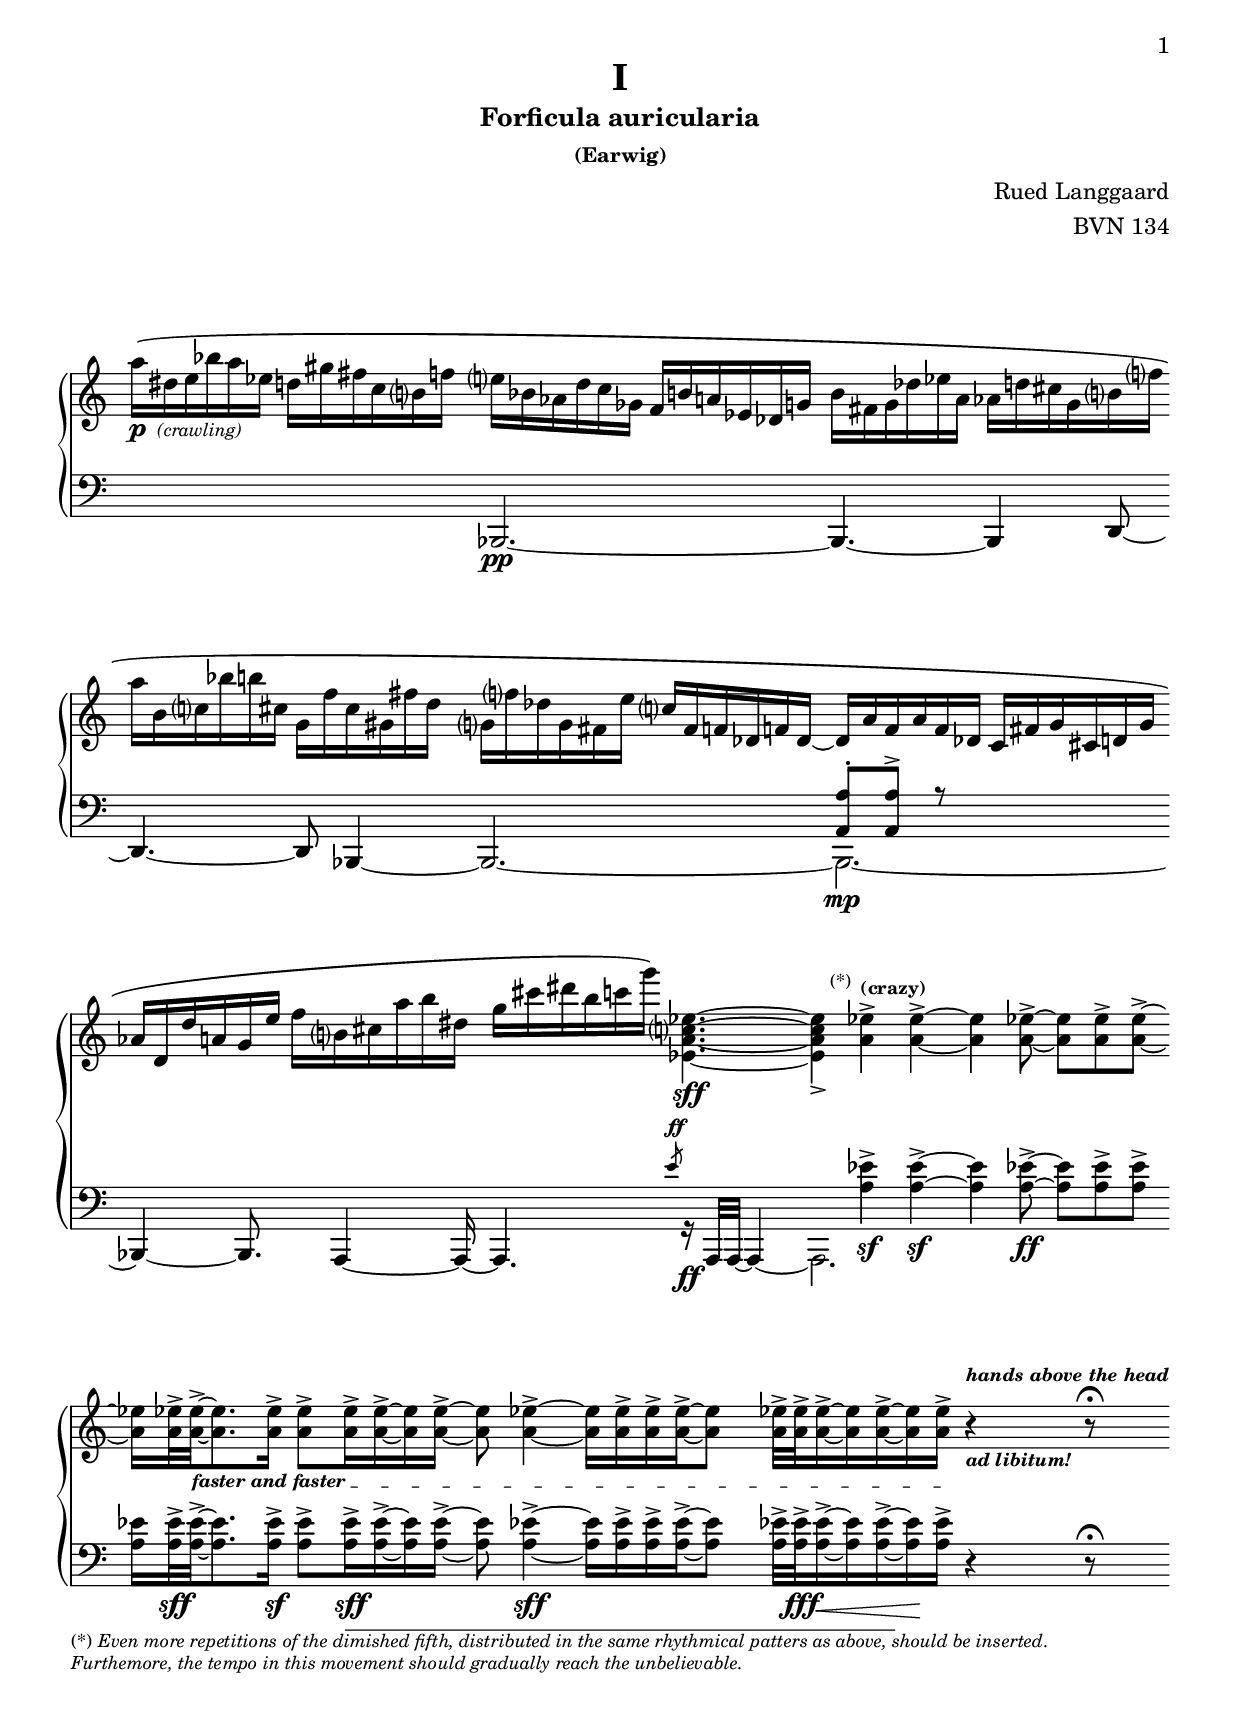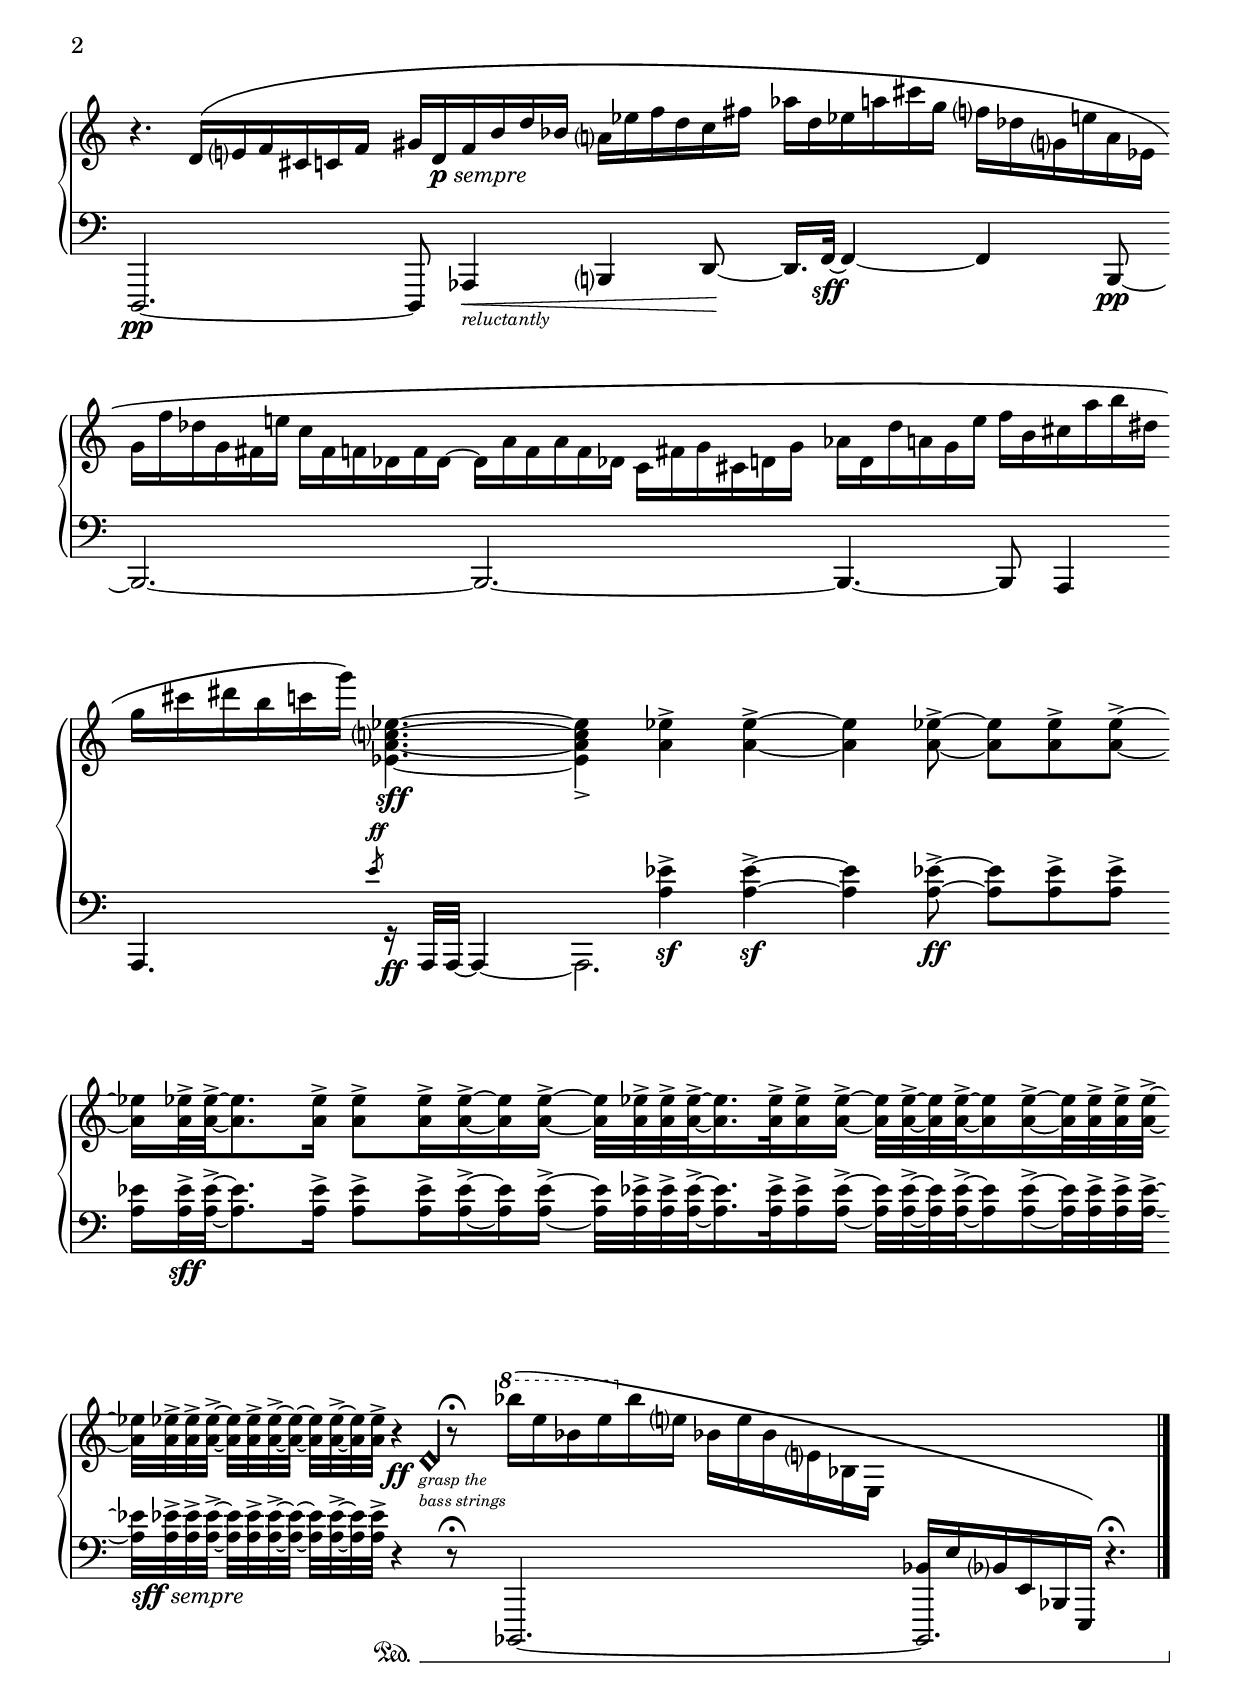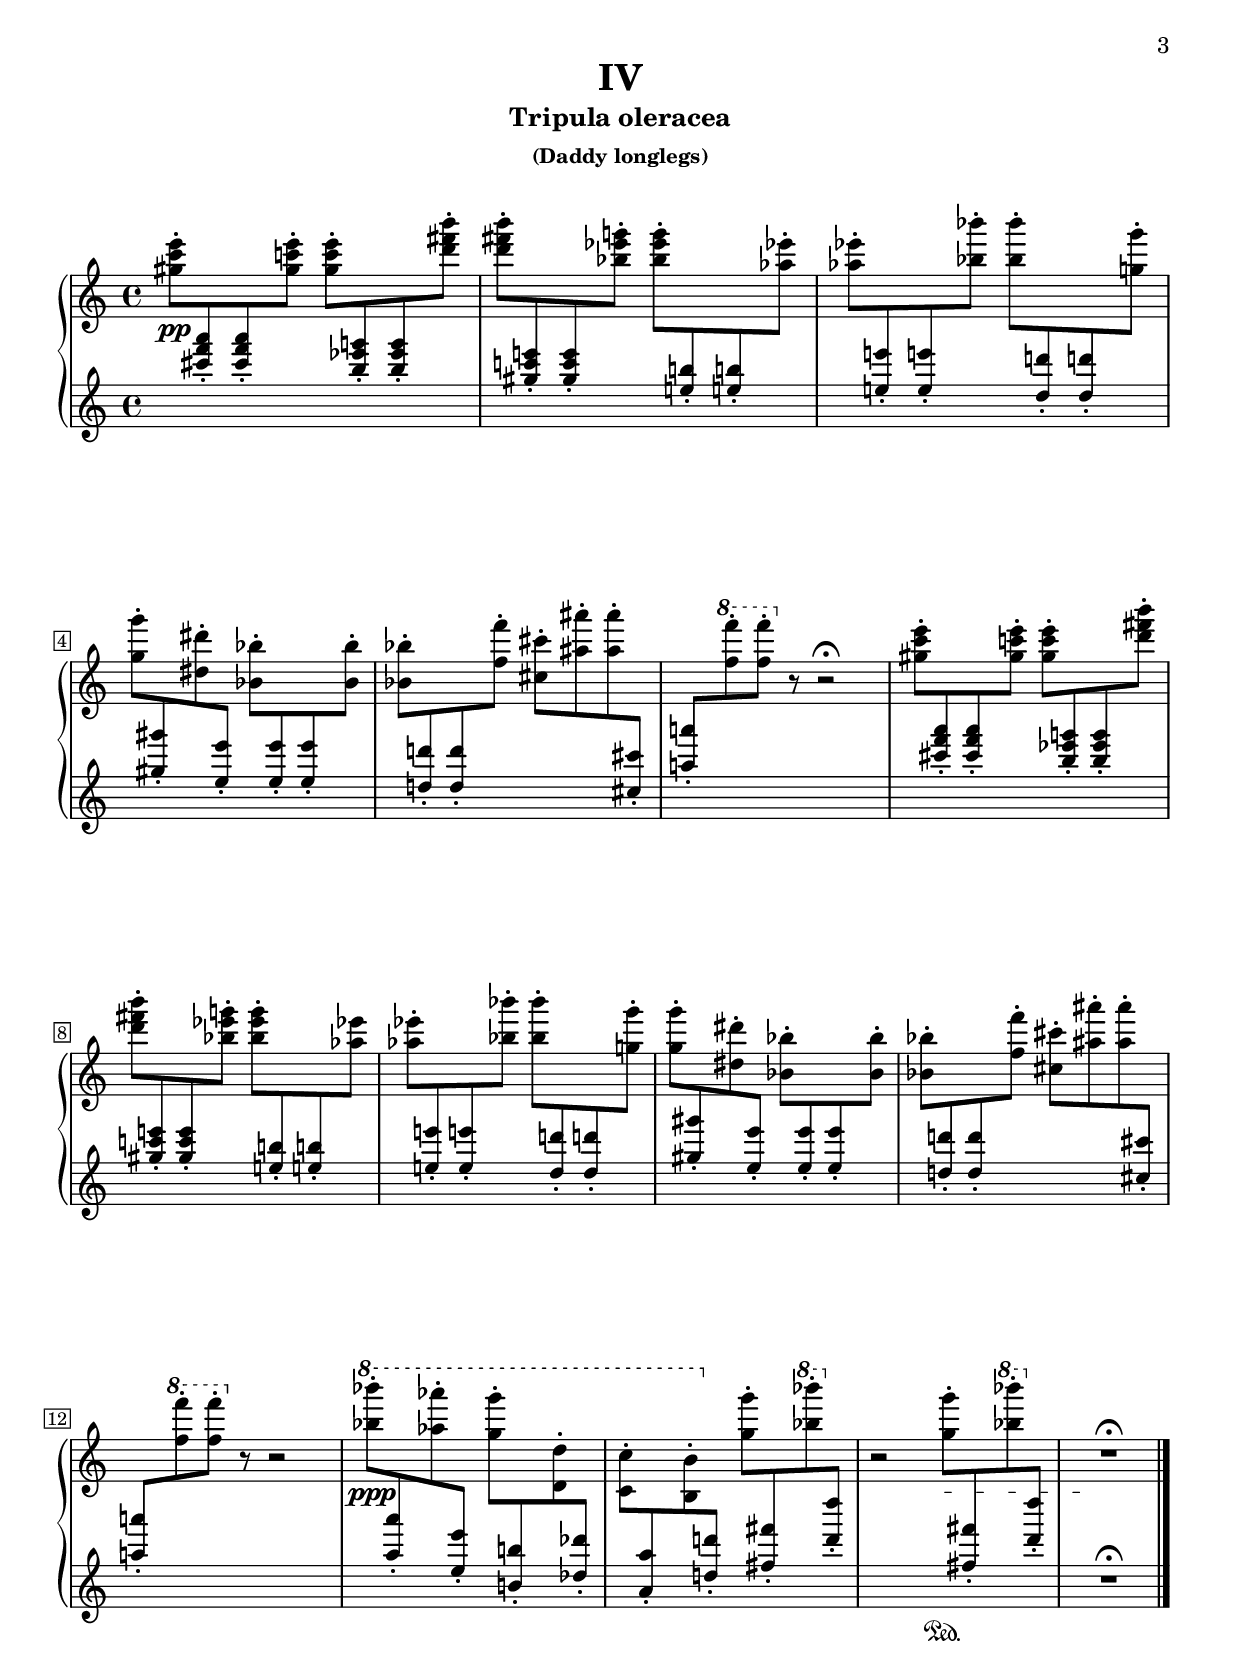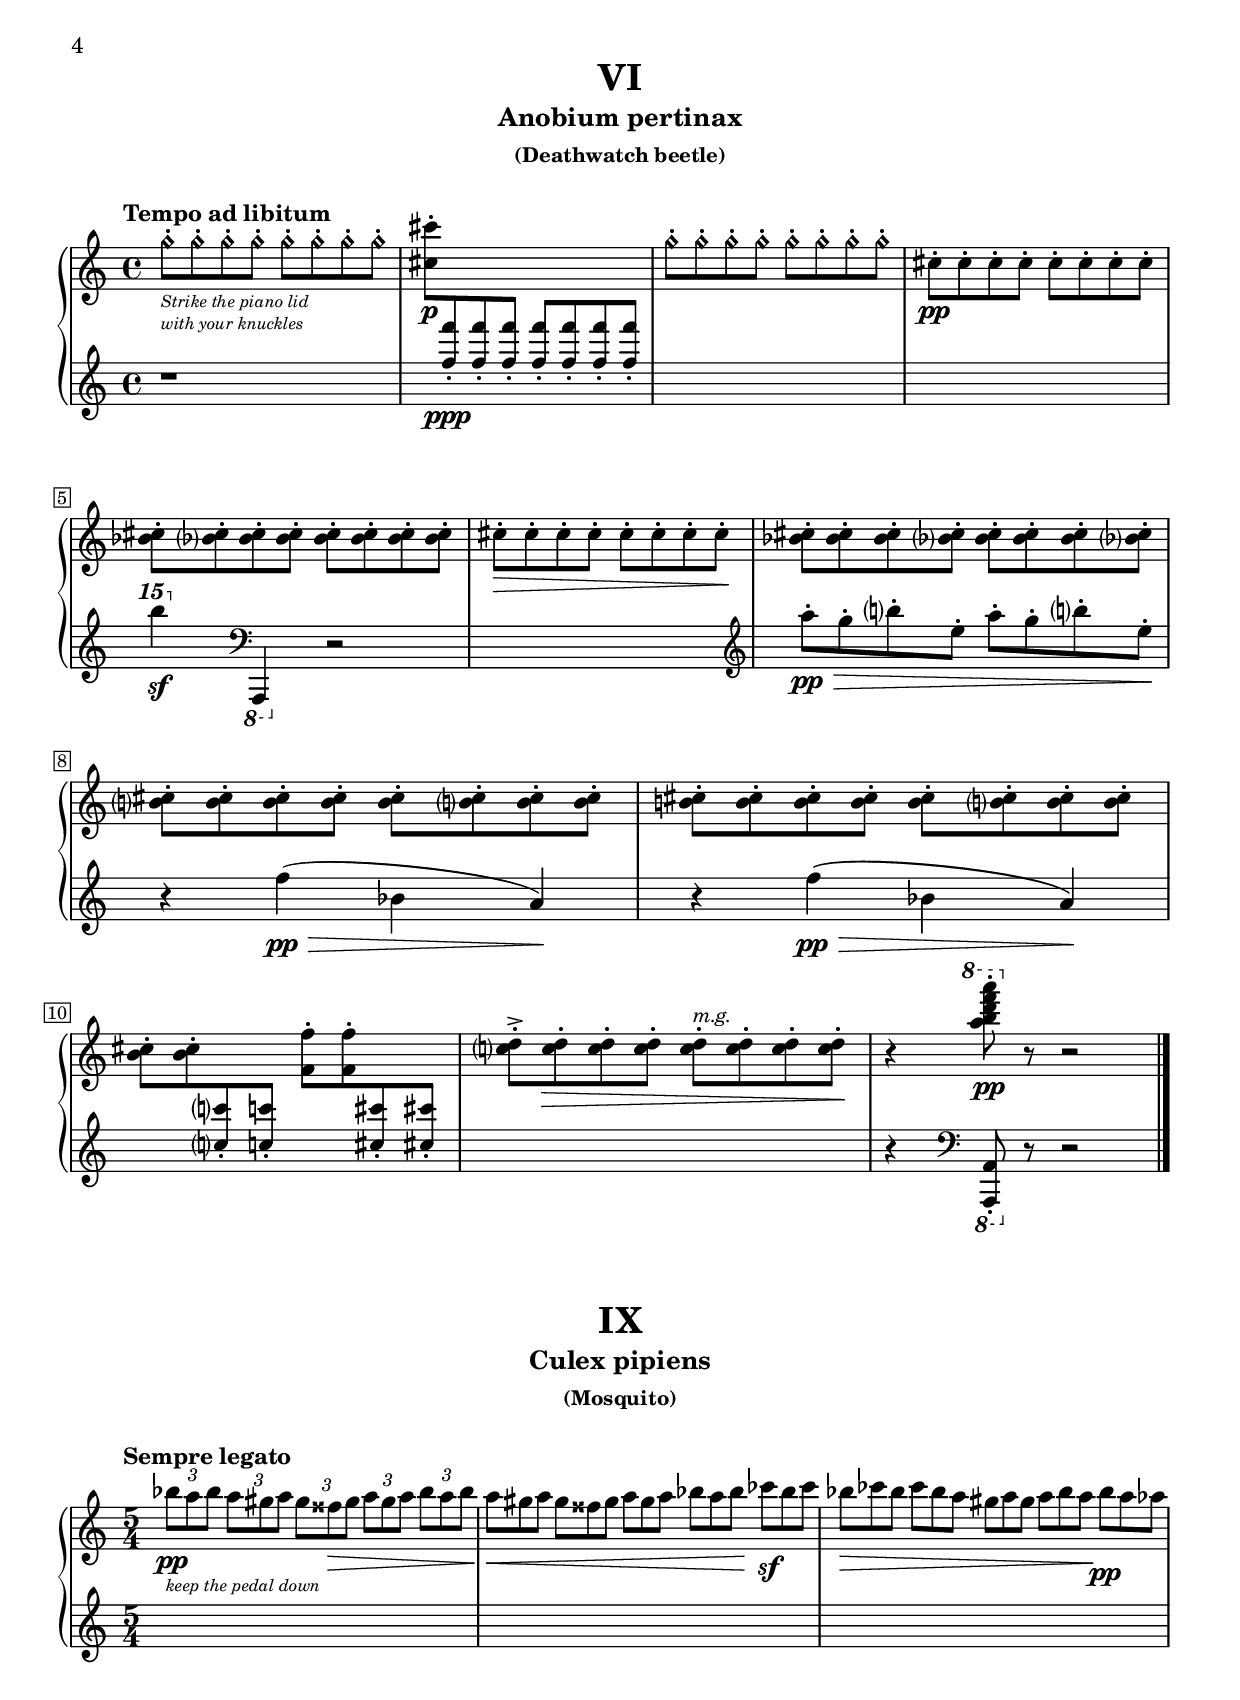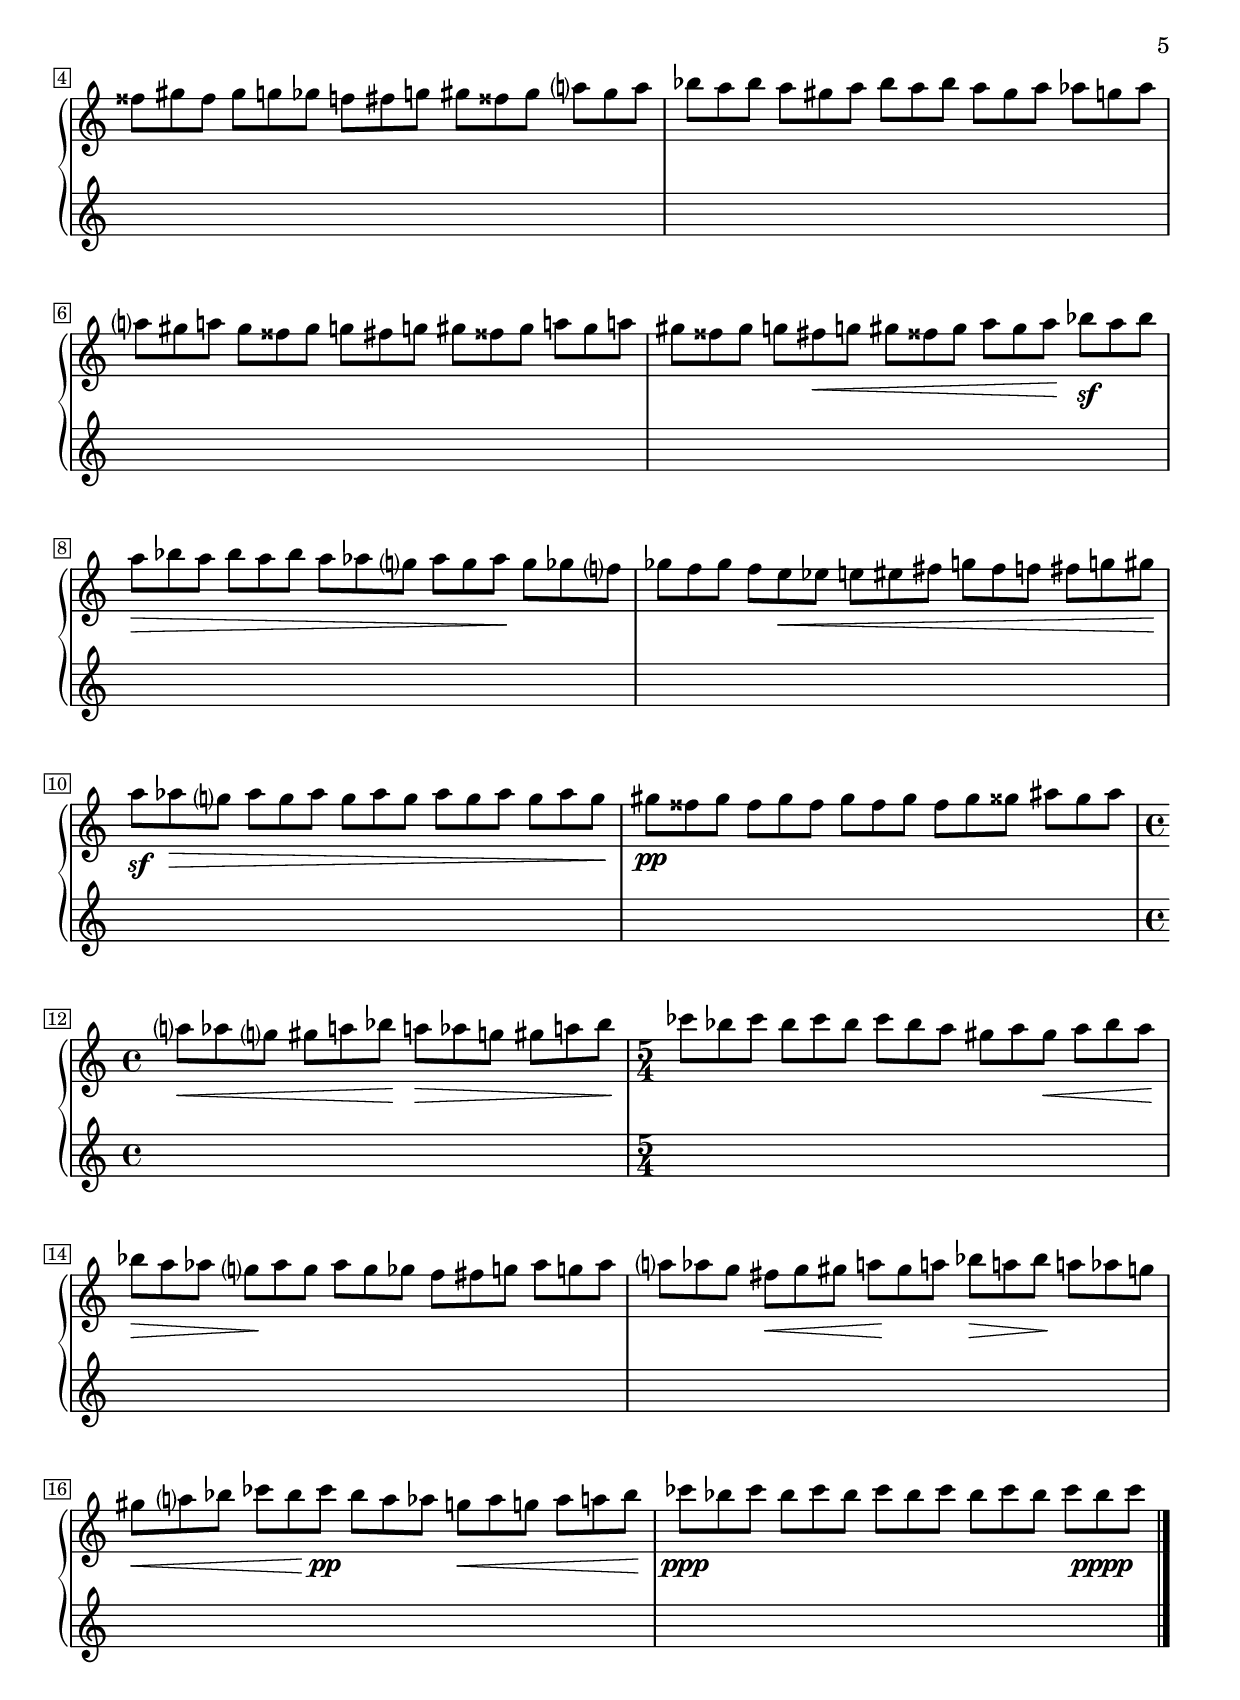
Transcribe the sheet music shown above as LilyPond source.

\version "2.23.10"

#(ly:set-option 'relative-includes #t)

\header {
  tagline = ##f
}

\paper {
  indent = 0.0
  line-width = 18.6\cm
  top-margin = 10\mm
  bottom-margin = 10\mm
  first-page-number = 0
  print-all-headers = ##t
  ragged-bottom = ##f
}

\bookpart {
  \header {
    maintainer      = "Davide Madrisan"
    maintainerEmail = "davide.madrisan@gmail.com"
  }

  \include "./header.ily"
  \header {
    title = ##f
    composer = ##f
  }

  \markup {
    \fill-line {
      \center-column {
        \null\null\null\null\null\null\null\null
        \null\null\null\null\null\null\null\null
        \line { \abs-fontsize #38 \bold "Rued Langgaard" }
	\null\null\null
        \line { \abs-fontsize #36 \bold "Insektarium" }
	\null\null
	\line { \abs-fontsize #22 \bold "9 Puzzle Pictures, for solo piano" }
	\null\null\null
        \line { \abs-fontsize #24 \bold "BVN 134" }
        \null\null\null\null\null\null
        \null\null\null\null\null\null
        \fill-line { \abs-fontsize #11 "Transcribed and Engraved by Davide Madrisan" }
        \fill-line { \abs-fontsize #9 \typewriter "https://github.com/madrisan/open-scores/" }
        \null
        \fill-line {
          \abs-fontsize #8 "Based on the partition displayed in the Youtube video https://youtu.be/8RF4LMxJ088"
        }
      }
    }
  }
}

\version "2.23.10"

Global = {
   \key c \major
   \time 3/4
   \override Score.Footnote.annotation-line = ##f
   \override Score.BarLine.transparent = ##t
   \override Score.SpanBar.transparent = ##t
   \set Staff.pedalSustainStyle = #'mixed
}

fasterandfaster = {
   \override TextSpanner.bound-details.left.text = \markup {
      \tiny \bold { "faster and faster " }
   }
}

Upper = \relative c'' {
   \clef treble
   %1
   | a'16[\(-\markup { \dynamic p { \tiny \italic " (crawling)" } }
     dis, e bes' a ees]
     d![ gis fis c b f'!]
   | e[ bes aes d c ges]
     f[ b! a! ees des g ]
   | \stemDown
     b[ fis g des' ees a,]
     aes[ d! cis g b f'!]
   | a[ b, c! bes' b! cis,]
     g[ f' cis gis fis' d]
   %5
   | g,![f'! des g, fis e' ]
     \stemUp
     c[ fis, f! des f! des]~
   | des[ a' f a f des]
     c[ fis g cis, d! g]
   | aes[ d, d' a! g e']
     \stemDown
     f[ b, cis a' b dis,]
   | g[ cis dis b c g']\)
     <ees,, a c ees>4.~\sff
   | <ees a c ees>4_>
     \footnote \markup \tiny "(*)" #'(-0.8 . 3) \markup \tiny \wordwrap {
       (*) \italic {
         "Even more repetitions of the dimished fifth, distributed in the same rhythmical patters as above, should be inserted."
	 \general-align #Y #-1.6
         "Furthemore, the tempo in this movement should gradually reach the unbelievable."
       }
     } Stem
     <a ees'>4^>^\markup \tiny \bold { "(crazy)" }
     <a ees'>4^>~
   %10
   | <a ees'>4
     <a ees'>8~->
     <a ees'>[ <a ees'>-> <a ees'>->~]
   | <a ees'>16[ <a ees'>32->\fasterandfaster
     <a ees'>->~_\startTextSpan
     <a ees'>8. <a ees'>16->]
     <a ees'>8->[ <a ees'>16-> <a ees'>16->~ <a ees'>16 <a ees'>16->]~
   | <a ees'>8 <a ees'>4->~ <a ees'>16[ <a ees'>16-> <a ees'>16-> <a ees'>16->~ <a ees'>8]
   | <a ees'>32->[ <a ees'>32-> <a ees'>16->~ <a ees'>16 <a ees'>16~-> <a ees'>16 <a ees'>16->]_\stopTextSpan
     r4^\markup \tiny \italic \bold { hands above the head }_\markup \tiny \italic \bold { "ad libitum!" }
     r8\fermata
   \break
   | r4. \stemUp d,16\([ e f cis c! f]
   %15
   | gis[ d-\markup { \dynamic p \italic sempre } f b d bes] \stemDown a[ ees' f d c fis]
   | aes[ d, ees a! cis g] f[ des g, e'! a, ees]
   | g[ f' des g, fis e'!] c[fis, f! des f des~]
   | des[ a' f a f des] c[fis g cis, d! g]
   | aes[ d, d' a! g e']
     \stemDown
     f[ b, cis a' b dis,]
   %20
   | g[ cis dis b c g']\)
     <ees,, a c ees>4.~\sff
   | <ees a c ees>4_>
     <a ees'>4^> <a ees'>4^>~
   | <a ees'>4
     <a ees'>8~->
     <a ees'>[ <a ees'>-> <a ees'>->~]
   | <a ees'>16[ <a ees'>32->
     <a ees'>->~
     <a ees'>8. <a ees'>16->]
     <a ees'>8->[ <a ees'>16-> <a ees'>16->~ <a ees'>16 <a ees'>16->]~
   | <a ees'>32[ <a ees'>32-> <a ees'>32-> <a ees'>32->~ <a ees'>16. <a ees'>32-> <a ees'>16-> <a ees'>16->]~
     <a ees'>32[ <a ees'>32->~ <a ees'>32 <a ees'>32->~ <a ees'>16 <a ees'>16->~ <a ees'>32 <a ees'>32-> <a ees'>32-> <a ees'>32->]~
   %25
   | <a ees'>32[ <a ees'>32-> <a ees'>32-> <a ees'>32->]~
     <a ees'>32[ <a ees'>32-> <a ees'>32->~ <a ees'>32]~
     <a ees'>32[ <a ees'>32->~ <a ees'>32 <a ees'>32->]
     << { b4\rest\ff b8\rest\fermata }
       \\ { s8
            \stemUp
            \magnifyMusic 1.5 {
	      \once \override Stem #'length = #8
              d,4\harmonic-\markup \teeny \italic {
                \column {
                  "grasp the"
                  \general-align #Y #-4
                  "bass strings"
                }
              }
            }
	  } >>
   | \ottava #1
     bes'''16\([ e, bes e \ottava #0 bes e,] bes[ e bes e, bes e,]
   | \stemUp \change Staff = "lower" {
       \shiftOff
       bes[ e bes e, bes e,]\)
       r4.\fermata
     }
     \change Staff = "upper"
   \override Score.SpanBar.transparent = ##f
   \override Score.BarLine.transparent = ##f
   \fine

% la si do re mi fa sol
%  a b  c  d  e  f  g
}

Lower = \relative c {
   \clef bass
   %1
   | s2 s4
   | << { } \\ { \stemUp bes,2.\pp~ } >>
   | << { } \\ { \stemUp bes4.~ bes4 d8~ } >>
   | << { } \\ { \stemUp d4.~ d8 bes4~ } >>
   %5
   | << { } \\ \stemUp bes2.~ >>
   | << {  <a' a'>8-.[ <a a'>8^>] r8 } \\ { \stemDown bes,2._\mp~ } >>
   | << { } \\ { \stemUp bes4~ bes8.  a4~ a16~ } >>
   | << { s4. \slashedGrace e'''8-\markup \teeny { \dynamic ff } }
       \\ { \stemUp a,,,4. r16_\ff a32[a32]~ a4~ } >>
   | << { s4 \stemDown <a'' ees'>4\sf-> <a ees'>4\sf->~ } \\ a,,2. >>
   %10
   | << { \stemDown <a'' ees'>4 <a ees'>8~->\ff <a ees'>[ <a ees'>-> <a ees'>->] }
       \\ { } >>
   | <a ees'>16[ <a ees'>32->\sff <a ees'>->~
     <a ees'>8. <a ees'>16->]\sf
     <a ees'>8->[ <a ees'>16->\sff <a ees'>16->~ <a ees'>16 <a ees'>16->]~
   | <a ees'>8 <a ees'>4->~\sff <a ees'>16[ <a ees'>16-> <a ees'>16-> <a ees'>16->~ <a ees'>8]
   | <a ees'>32->[ <a ees'>32->\fff <a ees'>16->~\< <a ees'>16 <a ees'>16~-> <a ees'>16\! <a ees'>16->]
     r4 r8\fermata
   | d,,,2.\pp~
   %15
   | d8 aes'4\<-\markup \tiny { \italic reluctantly } b4 d8~\!
   | d16.[ f32~]\sff f4~ f4 << { } \\ { \stemUp b,8\pp~ } >>
   | << { } \\ { \stemUp b2.~ } >>
   | << { } \\ { \stemUp b2.~ } >>
   | << { } \\ { \stemUp b4.~ b8 a4 } >>
   %20
   | << { s4. \slashedGrace e'''8-\markup{\teeny\dynamic ff} }
       \\ { \stemUp a,,,4. r16_\ff a32[a32]~ a4~ } >>
   | << { s4 \stemDown <a'' ees'>4\sf-> <a ees'>4\sf->~ } \\ a,,2. >>
   | << { \stemDown <a'' ees'>4 <a ees'>8~->\ff <a ees'>[ <a ees'>-> <a ees'>->] }
       \\ { } >>
   | <a ees'>16[ <a ees'>32->\sff <a ees'>->~
     <a ees'>8. <a ees'>16->]
     <a ees'>8->[ <a ees'>16-> <a ees'>16->~ <a ees'>16 <a ees'>16->]~
   | <a ees'>32[ <a ees'>32-> <a ees'>32-> <a ees'>32->~ <a ees'>16. <a ees'>32-> <a ees'>16-> <a ees'>16->]~
     <a ees'>32[ <a ees'>32->~ <a ees'>32 <a ees'>32->~ <a ees'>16 <a ees'>16->~ <a ees'>32 <a ees'>32-> <a ees'>32-> <a ees'>32->]~
   %25
   | <a ees'>32-\markup \italic { \dynamic sff sempre }[ <a ees'>32-> <a ees'>32-> <a ees'>32->]~
     <a ees'>32[ <a ees'>32-> <a ees'>32->~ <a ees'>32]~
     <a ees'>32[ <a ees'>32->~ <a ees'>32 <a ees'>32->]
     r4\sustainOn r8\fermata
   | bes,,,2.~
   | bes2.

   \override Score.SpanBar.transparent = ##f
   \override Score.BarLine.transparent = ##f
   \fine

% la si do re mi fa sol
%  a b  c  d  e  f  g
}

\score {
  \new PianoStaff
  <<
    \accidentalStyle Score.piano-cautionary
    \new Staff = "upper" {
      \Global
      \Upper
    }
    \new Staff = "lower" {
      \Global
      \Lower
    }
  >>
  \header {
    composer = "Rued Langgaard"
    %opus = "BVN 134"
    % workaround to insert some vertical space after the opus
    opus = \markup {
             \column {
               \line { "BVN 134" }
               \line { " " }
               \line { " " }
               \line { " " }
             }
           }
    subtitle = "Forficula auricularia"
    subsubtitle = "(Earwig)"
    title = \markup {
       %\override #'(font-name . "TeX Gyre Schola") {
       "I"
       %}
    }
  }
  \layout {
    \context { \Score
      \omit BarNumber
      \omit TimeSignature
    }
  }
  \midi {
    \tempo 4 = 60
  }
}

\pageBreak
Global = {
   \key c \major
   \time 4/4
   \include "../global.ly"
}

Upper = \relative c'' {
   \clef treble
   %1
   | <gis' c e>8-.\pp
     \change Staff = "lower" { \stemUp <cis f a>-. <cis f a>-. }
     \change Staff = "upper" { \stemDown <gis c! e>-. }
     <gis c e>-.
     \change Staff = "lower" { \stemUp <b ees g>-. <b ees g>-. }
     \change Staff = "upper" { \stemDown <d fis b>-. }
   | <d fis b>-.
     \change Staff = "lower" { \stemUp <gis, c e>-. <gis c e>-. }
     \change Staff = "upper" { \stemDown <bes ees g>-. }
     <bes ees g>-.
     \change Staff = "lower" { \stemUp <e,! b'!>-. <e! b'!>-. }
     \change Staff = "upper" { \stemDown <aes ees'>-. }
   | <aes ees'>-.
     \change Staff = "lower" { \stemUp <e e'!>-. <e e'!>-. }
     \change Staff = "upper" { \stemDown <bes' bes'>-. }
     <bes bes'>-.
     \change Staff = "lower" { \stemUp <d, d'!>-. <d d'!>-. }
     \change Staff = "upper" { \stemDown <g g'>-. }
     \break
   | <g g'>-.
     \change Staff = "lower" { \stemUp <gis gis'>-. }
     \change Staff = "upper" { \stemDown <dis dis'>-. }
     \change Staff = "lower" { \stemUp <e e'>-. }
     \change Staff = "upper" { \stemDown <bes bes'>-. }
     \change Staff = "lower" { \stemUp <e e'>-. <e e'>-. }
     \change Staff = "upper" { \stemDown <bes bes'>-. }
   %5
   | <bes bes'>-.
     \change Staff = "lower" { \stemUp <d d'>-. <d d'>-. }
     \change Staff = "upper" { \stemDown <f f'>-. }
     <cis cis'>-.
     <ais' ais'>-. <ais ais'>-.
     \change Staff = "lower" { \stemUp <cis, cis'>-. }
   | <a' a'>-.
     \change Staff = "upper" { \stemDown \ottava #1 <f' f'>-. <f f'>-.\ottava #0 }
     r8
     r2\fermata
   | <gis, c e>8-.
     \change Staff = "lower" { \stemUp <cis f a>-. <cis f a>-. }
     \change Staff = "upper" { \stemDown <gis c! e>-. }
     <gis c e>-.
     \change Staff = "lower" { \stemUp <b ees g>-. <b ees g>-. }
     \change Staff = "upper" { \stemDown <d fis b>-. }
   | <d fis b>-.
     \change Staff = "lower" { \stemUp <gis, c e>-. <gis c e>-. }
     \change Staff = "upper" { \stemDown <bes ees g>-. }
     <bes ees g>-.
     \change Staff = "lower" { \stemUp <e,! b'!>-. <e! b'!>-. }
     \change Staff = "upper" { \stemDown <aes ees'> }
   | <aes ees'>-.
     \change Staff = "lower" { \stemUp <e e'!>-. <e e'!>-. }
     \change Staff = "upper" { \stemDown <bes' bes'>-. }
     <bes bes'>-.
     \change Staff = "lower" { \stemUp <d, d'!>-. <d d'!>-. }
     \change Staff = "upper" { \stemDown <g g'>-. }
   %10
   | <g g'>-.
     \change Staff = "lower" { \stemUp <gis gis'>-. }
     \change Staff = "upper" { \stemDown <dis dis'>-. }
     \change Staff = "lower" { \stemUp <e e'>-. }
     \change Staff = "upper" { \stemDown <bes bes'>-. }
     \change Staff = "lower" { \stemUp <e e'>-. <e e'>-. }
     \change Staff = "upper" { \stemDown <bes bes'>-. }
   | <bes bes'>-.
     \change Staff = "lower" { \stemUp <d d'>-. <d d'>-. }
     \change Staff = "upper" { \stemDown <f f'>-. }
     <cis cis'>-.
     <ais' ais'>-. <ais ais'>-.
     \change Staff = "lower" { \stemUp <cis, cis'>-. }
   | <a' a'>-.
     \change Staff = "upper" { \stemDown \ottava #1 <f' f'>-. <f f'>-.\ottava #0 }
     r8
     r2
   | \ottava #1
     <bes bes'>8-.\ppp
     \change Staff = "lower" { \stemUp <a, a'>-. }
     \change Staff = "upper" { \stemDown <aes' aes'>-. }
     \change Staff = "lower" { \stemUp <e, e'>-. }
     \once\override Beam.positions = #'(-4 . -4)
     \change Staff = "upper" { \stemDown <g' g'>-. }
     \change Staff = "lower" { \stemUp <b,, b'>-. }
     \change Staff = "upper" { \stemDown <d d'>-. }
     \change Staff = "lower" { \stemUp <des des'>-. }
   | \once\override Beam.positions = #'(-4.8 . -5)
     \change Staff = "upper" { \stemDown <c c'>-. }
     \change Staff = "lower" { \stemUp <a a'>-. }
     \change Staff = "upper" { \stemDown <b b'>-. }
     \ottava #0
     \change Staff = "lower" { \stemUp <d d'>-. }
     \change Staff = "upper" { \stemDown <g g'>-. }
     \change Staff = "lower" { \stemUp <fis fis'>-. }
     \change Staff = "upper" { \ottava #1 \stemDown <bes' bes'>-. \ottava #0 }
     \change Staff = "lower" { \stemUp <d, d'>-. }
   %15
   | \change Staff = "upper" { r2 \stemDown <g, g'>8-. }
     \change Staff = "lower" { \stemUp <fis fis'>-. }
     \change Staff = "upper" { \ottava #1 \stemDown <bes' bes'>-. \ottava #0 }
     \change Staff = "lower" { \stemUp <d, d'>-. }
     \change Staff = "upper"
   | R1\fermata
   \fine

% la si do re mi fa sol
%  a b  c  d  e  f  g
}

Lower = \relative c {
   \clef treble
   %1
   | s1
   | s1
   | s1
   | s1
   %5
   | s1
   | s1
   | s1
   | s1
   | s1
   %10
   | s1
   | s1
   | s1
   | s1
   | s1
   %15
   | s2 s2\sustainOn\startTextSpan
   | R1\fermata\stopTextSpan
   \fine
}

\score {
  \new PianoStaff
  <<
    \accidentalStyle Score.piano
    \new Staff = "upper" {
      \Global
      \Upper
    }
    \new Staff = "lower" {
      \Global
      \Lower
    }
  >>
  \header {
  % composer = "Rued Langgaard"
    % workaround: insert some vertical space after the header
    composer = " "
  % opus = "BVN 134"
    subtitle = "Tripula oleracea"
    subsubtitle = "(Daddy longlegs)"
    title = \markup {
       %\override #'(font-name . "TeX Gyre Schola") {
       "IV"
       %}
    }
  }
  \layout { }
  \midi {
    \tempo 4 = 60
  }
}

\pageBreak
Global = {
   \key c \major
   \time 4/4
   \include "../global.ly"
}

Upper = \relative c' {
   \clef treble
   \tempo \markup { \bold Tempo ad libitum }
   %1
   | g''8-.\harmonic[_\markup {
       \italic \abs-fontsize #8
       \column {
         \line { "Strike the piano lid" }
         \line { "with your knuckles" }
       }
   }
     g-.\harmonic g-.\harmonic g-.\harmonic]
     g8-.\harmonic[ g-.\harmonic g-.\harmonic g-.\harmonic]
   | \stemDown <cis cis,>-._\p
     \change Staff = "lower" {
       \stemUp <f f,>8-._\ppp <f f,>8-. <f f,>8-.
       \stemUp <f f,>8-. <f f,>8-. <f f,>8-. <f f,>8-.
     }
   | \change Staff = "upper"
     \stemDown
     g,8-.\harmonic[ g-.\harmonic g-.\harmonic g-.\harmonic]
     g8-.\harmonic[ g-.\harmonic g-.\harmonic g-.\harmonic]
   | cis,8-._\pp[ cis-. cis-. cis-.]  cis-.[ cis-. cis-. cis-.]
   \break
   %5
   | <bes cis>8-. <bes cis>-. <bes cis>-. <bes cis>-.
     <bes cis>8-. <bes cis>-. <bes cis>-. <bes cis>-.
   | cis8-.\>[ cis-. cis-. cis-.]  cis-.[ cis-. cis-. cis-.]\!
   | <bes cis>8-. <bes cis>-. <bes cis>-. <bes cis>-.
     <bes cis>8-. <bes cis>-. <bes cis>-. <bes cis>-.
   | <b! cis>8-. <b cis>-. <b cis>-. <b cis>-.
     <b cis>8-. <b cis>-. <b cis>-. <b cis>-.
   | <b! cis>8-.[ <b cis>-. <b cis>-. <b cis>-.]
     <b cis>8-.[ <b cis>-. <b cis>-. <b cis>-.]
   %10
   | \once\override Beam.positions = #'(-3 . -3)
     \stemDown <b cis>8-. <b cis>-.
     \change Staff = "lower" {
       \stemUp <c! c'!>8-. <c'! c,!>8-.
     }
     \once\override Beam.positions = #'(-3 . -3)
     \change Staff = "upper" {
        \stemDown <f,, f'>8-. <f' f,>8-.
     }
     \change Staff = "lower" {
       \stemUp <cis cis'>8-. <cis'! cis,!>8-.
     }
     \change Staff = "upper"
   | \stemDown
     <c, d>8-.^>[ <c d>-.\> <c d>-. <c d>-.]
     <c d>8-.[^\markup {
       \italic \small { m.g. }
     }
     <c d>-. <c d>-. <c d>-.]\!
   | r4
     \ottava #1 \stemDown <a'' b d f a>8-.\pp
     \ottava #0
     r8 r2
   \fine

% la si do re mi fa sol
%  a b  c  d  e  f  g
}

Lower = \relative c {
   \clef treble
   %1
   | r1
   | s1
   | s1
   | s1
   %5
   | \ottava #2 b'''''4\sf \ottava #0
     \clef bass
     \once \override Staff.OttavaBracket.direction = #DOWN
     \ottava #1 a,,,,,4 \ottava #0
     r2
   | s1 \clef treble
   | a'''8-.\pp\>[ g-. b-. e,-.]  a8-.[ g-. b-. e,-.]\!
   | r4 f4\pp(\> bes, a)\!
   | r4 f'4\pp\(\> bes, a\)\!
   %10
   | s1
   | s1
   | r4
     \clef bass
     \once \override Staff.OttavaBracket.direction = #DOWN
     \ottava #1 \stemUp <a, a,>8-.
     \ottava #0
     r8 r2
   \fine

% la si do re mi fa sol
%  a b  c  d  e  f  g
}

\score {
  \new PianoStaff
  <<
    \accidentalStyle Score.piano-cautionary
    \new Staff = "upper" {
      \Global
      \Upper
    }
    \new Staff = "lower" {
      \Global
      \Lower
    }
  >>
  \header {
  % composer = "Rued Langgaard"
    % workaround: insert some vertical space after the header
    composer = " "
  % opus = "BVN 134"
    subtitle = "Anobium pertinax"
    subsubtitle = "(Deathwatch beetle)"
    title = \markup {
       %\override #'(font-name . "TeX Gyre Schola") {
       "VI"
       %}
    }
  }
  \layout { }
  \midi {
    \tempo 4 = 60
  }
}

Global = {
   \key c \major
   \time 5/4
   \include "../global.ly"
}

Upper = \relative c' {
   \clef treble
   \tempo \markup { \bold Sempre legato }
   %1
   | \tupletUp
     \tuplet 3/2 4 {
       bes''8_\pp_\markup {
         \italic \abs-fontsize #8
         \column {
           \line { "keep the pedal down" }
         }
       }
       a bes
     }
     \tuplet 3/2 4 { a gis a }
     \tuplet 3/2 4 { gis fisis\> gis }
     \tuplet 3/2 4 { a gis a }
     \tuplet 3/2 4 { bes a bes\! }
   %2
   | \omit TupletNumber
     \tuplet 3/2 4 { a\< gis a }
     \tuplet 3/2 4 { gis fisis gis }
     \tuplet 3/2 4 { a gis a }
     \tuplet 3/2 4 { bes a bes\! }
     \tuplet 3/2 4 { ces\sf bes ces }
   %3
   | \tuplet 3/2 4 { bes\> ces bes }
     \tuplet 3/2 4 { ces bes a }
     \tuplet 3/2 4 { gis a gis }
     \tuplet 3/2 4 { a bes a\! }
     \tuplet 3/2 4 { bes\pp a aes }
   %4
   | \tuplet 3/2 4 { fisis gis fisis }
     \tuplet 3/2 4 { gis g! ges }
     \tuplet 3/2 4 { f! fis g! }
     \tuplet 3/2 4 { gis fisis gis }
     \tuplet 3/2 4 { a gis a }
   %5
   | \tuplet 3/2 4 { bes a bes }
     \tuplet 3/2 4 { a gis a }
     \tuplet 3/2 4 { bes a bes }
     \tuplet 3/2 4 { a gis a }
     \tuplet 3/2 4 { aes g! aes }
   %6
   | \tuplet 3/2 4 { a! gis a! }
     \tuplet 3/2 4 { gis fisis gis }
     \tuplet 3/2 4 { g! fis g! }
     \tuplet 3/2 4 { gis fisis gis }
     \tuplet 3/2 4 { a! gis a! }
   %7
   | \tuplet 3/2 4 { gis fisis gis }
     \tuplet 3/2 4 { g! fis\< g! }
     \tuplet 3/2 4 { gis fisis gis }
     \tuplet 3/2 4 { a gis a\! }
     \tuplet 3/2 4 { bes\sf a bes }
   %8
   | \tuplet 3/2 4 { a\> bes a }
     \tuplet 3/2 4 { bes a bes }
     \tuplet 3/2 4 { a aes g }
     \tuplet 3/2 4 { aes g aes\! }
     \tuplet 3/2 4 { g ges f }
   %9
   | \tuplet 3/2 4 { ges f ges }
     \tuplet 3/2 4 { f e\< ees }
     \tuplet 3/2 4 { e! eis fis }
     \tuplet 3/2 4 { g! fis f! }
     \tuplet 3/2 4 { fis g! gis\! }
   %10
   | \tuplet 3/2 4 { a\sf aes\> g }
     \tuplet 3/2 4 { aes g aes }
     \tuplet 3/2 4 { g aes g }
     \tuplet 3/2 4 { aes g aes }
     \tuplet 3/2 4 { g aes g\! }
   %11
   | \tuplet 3/2 4 { gis\pp fisis gis }
     \tuplet 3/2 4 { fisis gis fisis }
     \tuplet 3/2 4 { gis fisis gis }
     \tuplet 3/2 4 { fisis gis gisis }
     \tuplet 3/2 4 { ais gisis ais }
   %12
   | \time 4/4
     \tuplet 3/2 4 { a!\< aes g }
     \tuplet 3/2 4 { gis a! bes\! }
     \tuplet 3/2 4 { a!\> aes g! }
     \tuplet 3/2 4 { gis a! bes\! }
   %13
   | \time 5/4
     \tuplet 3/2 4 { ces8 bes ces }
     \tuplet 3/2 4 { bes ces bes }
     \tuplet 3/2 4 { ces bes a }
     \tuplet 3/2 4 { gis a gis\< }
     \tuplet 3/2 4 { a bes a\! }
   %14
   | \tuplet 3/2 4 { bes\> a aes }
     \tuplet 3/2 4 { g\! aes g }
     \tuplet 3/2 4 { aes g ges }
     \tuplet 3/2 4 { f fis g! }
     \tuplet 3/2 4 { aes g! aes }
   %15
   | \tuplet 3/2 4 { a! aes g }
     \tuplet 3/2 4 { fis\< g gis }
     \tuplet 3/2 4 { a!\! gis a! }
     \tuplet 3/2 4 { bes\> a! bes\! }
     \tuplet 3/2 4 { a! aes g! }
   %16
   | \tuplet 3/2 4 { gis\< a bes }
     \tuplet 3/2 4 { ces bes\! ces\pp }
     \tuplet 3/2 4 { bes a aes }
     \tuplet 3/2 4 { g!\< aes g! }
     \tuplet 3/2 4 { aes a! bes\! }
   %17
   | \tuplet 3/2 4 { ces\ppp bes ces }
     \tuplet 3/2 4 { bes ces bes }
     \tuplet 3/2 4 { ces bes ces }
     \tuplet 3/2 4 { bes ces bes }
     \tuplet 3/2 4 { ces bes\pppp ces }
   \fine

% la si do re mi fa sol
%  a b  c  d  e  f  g
}

Lower = \relative c {
   \clef treble
   %1
   | s1 s4
   | s1 s4
   | s1 s4
   | s1 s4
   %5
   | s1 s4
   | s1 s4
   | s1 s4
   | s1 s4
   | s1 s4
   %10
   | s1 s4
   | s1 s4
   | \time 4/4
     s1
   | \time 5/4
     s1 s4
   | s1 s4
   %15
   | s1 s4
   | s1 s4
   | s1 s4
   \fine
}

\score {
   \new PianoStaff
   <<
      \accidentalStyle Score.piano-cautionary
      \new Staff = "upper" {
         \Global
         \Upper
      }
      \new Staff = "lower" {
         \Global
         \Lower
      }
   >>
   \header {
    % composer = "Rued Langgaard"
    % workaround: insert some vertical space after the header
      composer = " "
    % opus = "BVN 134"
      subtitle = "Culex pipiens"
      subsubtitle = "(Mosquito)"
      title = \markup {
         %\override #'(font-name . "TeX Gyre Schola") {
         "IX"
         %}
      }
   }
   \layout { }
   \midi {
      \tempo 4 = 220
   }
}

